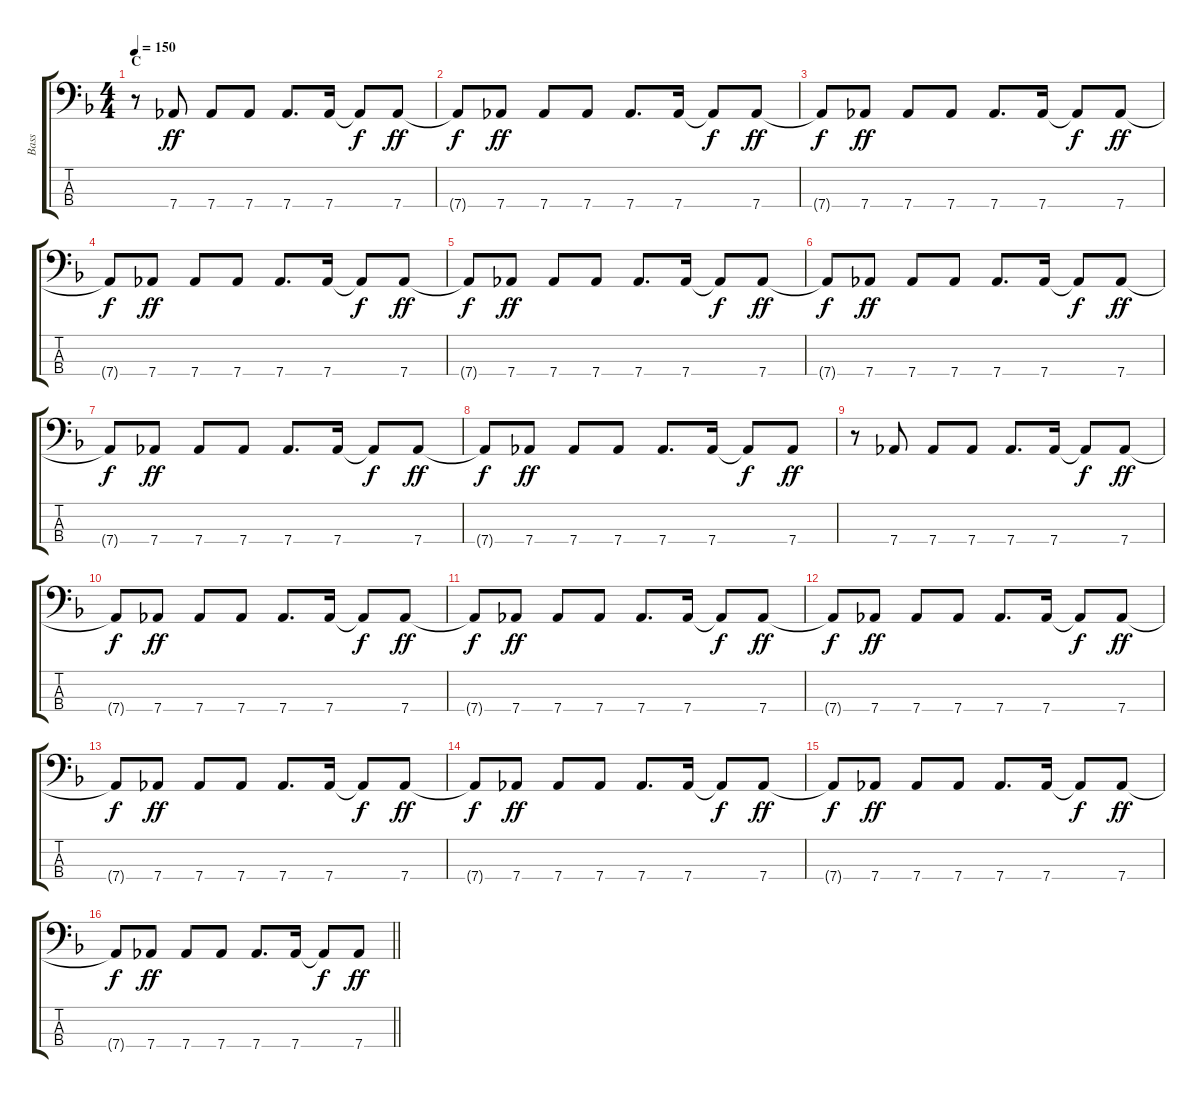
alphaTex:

\track ("Bass" "Bass") {instrument electricbasspick}
\staff {score tabs}
\tuning (Gb2 Db2 Ab1 Db1) {hide}
\ts (4 4)
\section ("" "C")
\tempo 150
\clef f4
\ks f
r.8{dy ff} 7.4.8 7.4.8 7.4.8 7.4.8{d} 7.4.16 7.4{t}.8{dy f} 7.4.8{dy ff} |
7.4{t}.8{dy f} 7.4.8{dy ff} 7.4.8 7.4.8 7.4.8{d} 7.4.16 7.4{t}.8{dy f} 7.4.8{dy ff} |
7.4{t}.8{dy f} 7.4.8{dy ff} 7.4.8 7.4.8 7.4.8{d} 7.4.16 7.4{t}.8{dy f} 7.4.8{dy ff} |
7.4{t}.8{dy f} 7.4.8{dy ff} 7.4.8 7.4.8 7.4.8{d} 7.4.16 7.4{t}.8{dy f} 7.4.8{dy ff} |
7.4{t}.8{dy f} 7.4.8{dy ff} 7.4.8 7.4.8 7.4.8{d} 7.4.16 7.4{t}.8{dy f} 7.4.8{dy ff} |
7.4{t}.8{dy f} 7.4.8{dy ff} 7.4.8 7.4.8 7.4.8{d} 7.4.16 7.4{t}.8{dy f} 7.4.8{dy ff} |
7.4{t}.8{dy f} 7.4.8{dy ff} 7.4.8 7.4.8 7.4.8{d} 7.4.16 7.4{t}.8{dy f} 7.4.8{dy ff} |
7.4{t}.8{dy f} 7.4.8{dy ff} 7.4.8 7.4.8 7.4.8{d} 7.4.16 7.4{t}.8{dy f} 7.4.8{dy ff} |
r.8 7.4.8 7.4.8 7.4.8 7.4.8{d} 7.4.16 7.4{t}.8{dy f} 7.4.8{dy ff} |
7.4{t}.8{dy f} 7.4.8{dy ff} 7.4.8 7.4.8 7.4.8{d} 7.4.16 7.4{t}.8{dy f} 7.4.8{dy ff} |
7.4{t}.8{dy f} 7.4.8{dy ff} 7.4.8 7.4.8 7.4.8{d} 7.4.16 7.4{t}.8{dy f} 7.4.8{dy ff} |
7.4{t}.8{dy f} 7.4.8{dy ff} 7.4.8 7.4.8 7.4.8{d} 7.4.16 7.4{t}.8{dy f} 7.4.8{dy ff} |
7.4{t}.8{dy f} 7.4.8{dy ff} 7.4.8 7.4.8 7.4.8{d} 7.4.16 7.4{t}.8{dy f} 7.4.8{dy ff} |
7.4{t}.8{dy f} 7.4.8{dy ff} 7.4.8 7.4.8 7.4.8{d} 7.4.16 7.4{t}.8{dy f} 7.4.8{dy ff} |
7.4{t}.8{dy f} 7.4.8{dy ff} 7.4.8 7.4.8 7.4.8{d} 7.4.16 7.4{t}.8{dy f} 7.4.8{dy ff} |
\barLineRight lightlight
7.4{t}.8{dy f} 7.4.8{dy ff} 7.4.8 7.4.8 7.4.8{d} 7.4.16 7.4{t}.8{dy f} 7.4.8{dy ff}
